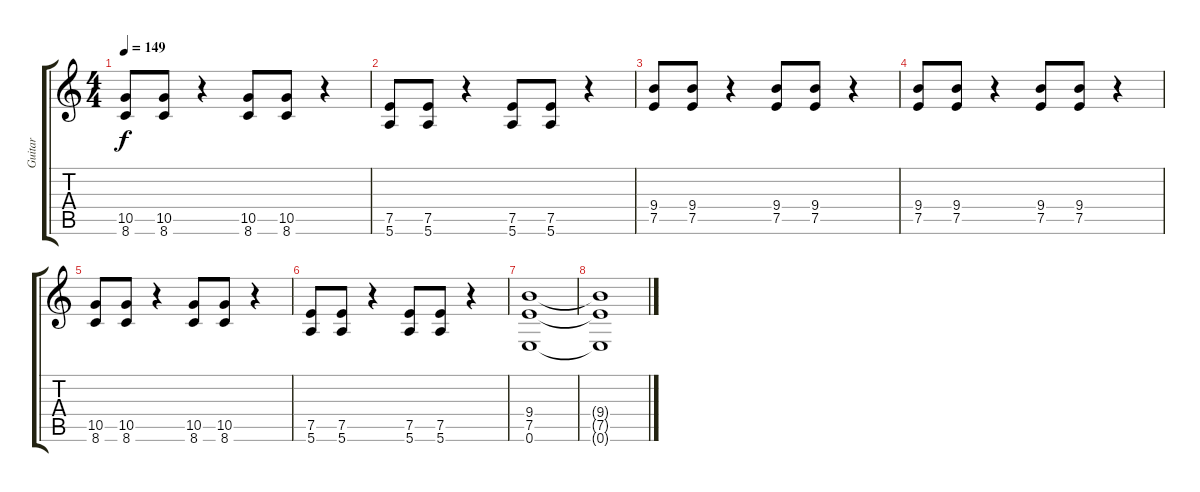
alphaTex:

\track ("Guitar" "Guitar") {instrument overdrivenguitar}
\staff {score tabs}
\tuning (E4 B3 G3 D3 A2 E2) {hide}
\ts (4 4)
\tempo 149
\clef g2
\ks c
(10.5 8.6).8{dy f} (10.5 8.6).8 r.4 (10.5 8.6).8 (10.5 8.6).8 r.4 |
(7.5 5.6).8 (7.5 5.6).8 r.4 (7.5 5.6).8 (7.5 5.6).8 r.4 |
(9.4 7.5).8 (9.4 7.5).8 r.4 (9.4 7.5).8 (9.4 7.5).8 r.4 |
(9.4 7.5).8 (9.4 7.5).8 r.4 (9.4 7.5).8 (9.4 7.5).8 r.4 |
(10.5 8.6).8 (10.5 8.6).8 r.4 (10.5 8.6).8 (10.5 8.6).8 r.4 |
(7.5 5.6).8 (7.5 5.6).8 r.4 (7.5 5.6).8 (7.5 5.6).8 r.4 |
(9.4 7.5 0.6).1 |
(9.4{t} 7.5{t} 0.6{t}).1
